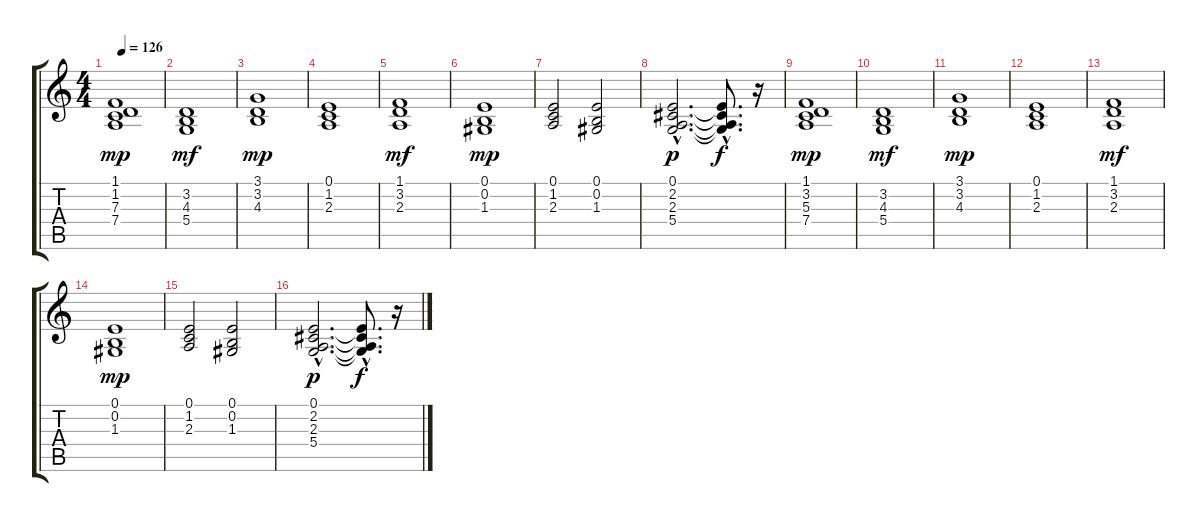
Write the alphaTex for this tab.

\track "" {instrument synthstrings1}
\staff {score tabs}
\tuning (E4 B3 G3 D3 A2 E2) {hide}
\ts (4 4)
\tempo 126
\clef g2
\ks c
(1.1 1.2 7.3 7.4).1{dy mp} |
(3.2 4.3 5.4).1{dy mf} |
(3.1 3.2 4.3).1{dy mp} |
(0.1 1.2 2.3).1 |
(1.1 3.2 2.3).1{dy mf} |
(0.1 0.2 1.3).1{dy mp} |
(0.1 1.2 2.3).2 (0.1 0.2 1.3).2 |
(0.1{hac} 2.2{hac} 2.3{hac} 5.4{hac}).2{d dy p} (0.1{hac t} 2.2{hac t} 2.3{hac t} 5.4{hac t}).8{d dy f} r.16 |
(1.1 3.2 5.3 7.4).1{dy mp} |
(3.2 4.3 5.4).1{dy mf} |
(3.1 3.2 4.3).1{dy mp} |
(0.1 1.2 2.3).1 |
(1.1 3.2 2.3).1{dy mf} |
(0.1 0.2 1.3).1{dy mp} |
(0.1 1.2 2.3).2 (0.1 0.2 1.3).2 |
(0.1{hac} 2.2{hac} 2.3{hac} 5.4{hac}).2{d dy p} (0.1{hac t} 2.2{hac t} 2.3{hac t} 5.4{hac t}).8{d dy f} r.16
